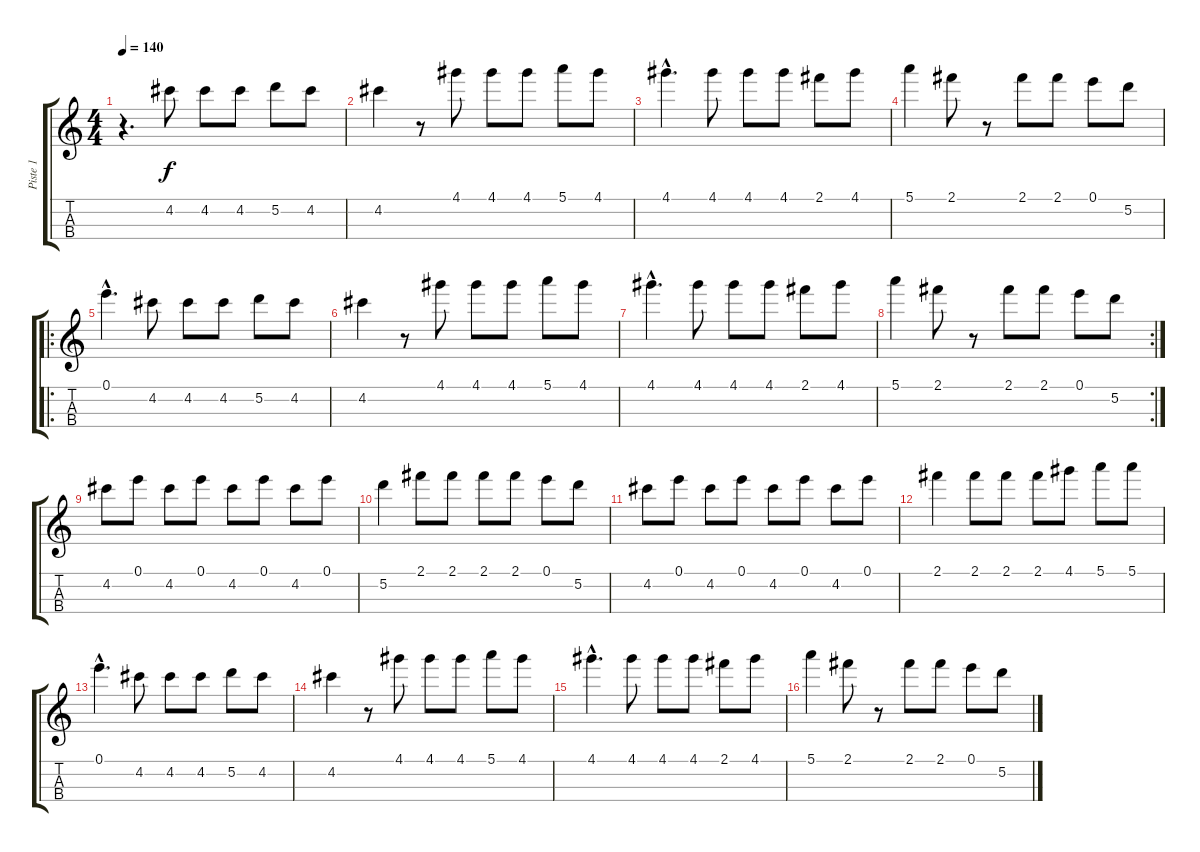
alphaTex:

\track ("Piste 1" "Piste 1") {instrument banjo}
\staff {score tabs}
\tuning (E5 A4 D4 G3) {hide}
\displaytranspose 12
\ts (4 4)
\tempo 140
\clef g2
\ks c
r.4{d dy f instrument banjo} 4.2.8 4.2.8 4.2.8 5.2.8 4.2.8 |
4.2.4 r.8 4.1.8 4.1.8 4.1.8 5.1.8 4.1.8 |
4.1{hac}.4{d} 4.1.8 4.1.8 4.1.8 2.1.8 4.1.8 |
5.1.4 2.1.8 r.8 2.1.8 2.1.8 0.1.8 5.2.8 |
\ro
0.1{hac}.4{d} 4.2.8 4.2.8 4.2.8 5.2.8 4.2.8 |
4.2.4 r.8 4.1.8 4.1.8 4.1.8 5.1.8 4.1.8 |
4.1{hac}.4{d} 4.1.8 4.1.8 4.1.8 2.1.8 4.1.8 |
\rc 2
5.1.4 2.1.8 r.8 2.1.8 2.1.8 0.1.8 5.2.8 |
4.2.8 0.1.8 4.2.8 0.1.8 4.2.8 0.1.8 4.2.8 0.1.8 |
5.2.4 2.1.8 2.1.8 2.1.8 2.1.8 0.1.8 5.2.8 |
4.2.8 0.1.8 4.2.8 0.1.8 4.2.8 0.1.8 4.2.8 0.1.8 |
2.1.4 2.1.8 2.1.8 2.1.8 4.1.8 5.1.8 5.1.8 |
0.1{hac}.4{d} 4.2.8 4.2.8 4.2.8 5.2.8 4.2.8 |
4.2.4 r.8 4.1.8 4.1.8 4.1.8 5.1.8 4.1.8 |
4.1{hac}.4{d} 4.1.8 4.1.8 4.1.8 2.1.8 4.1.8 |
5.1.4 2.1.8 r.8 2.1.8 2.1.8 0.1.8 5.2.8
